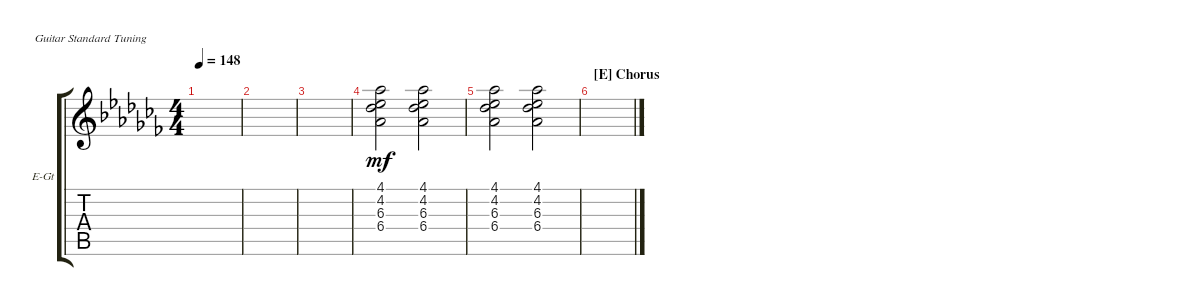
\defaultSystemsLayout 4
\bracketExtendMode groupsimilarinstruments
\firstSystemTrackNameOrientation horizontal
\otherSystemsTrackNameOrientation horizontal
\track ("Electric Guitar" "E-Gt") {instrument distortionguitar}
\staff {score tabs}
\tuning (E4 B3 G3 D3 A2 E2)
\ts (4 4)
\tempo 148
\clef g2
\ks abminor
|
|
|
(4.2 4.1 6.3 6.4).2{dy mf} (4.2 4.1 6.3 6.4).2 |
(4.2 4.1 6.3 6.4).2 (4.2 4.1 6.3 6.4).2 |
\section ("E" "Chorus")
